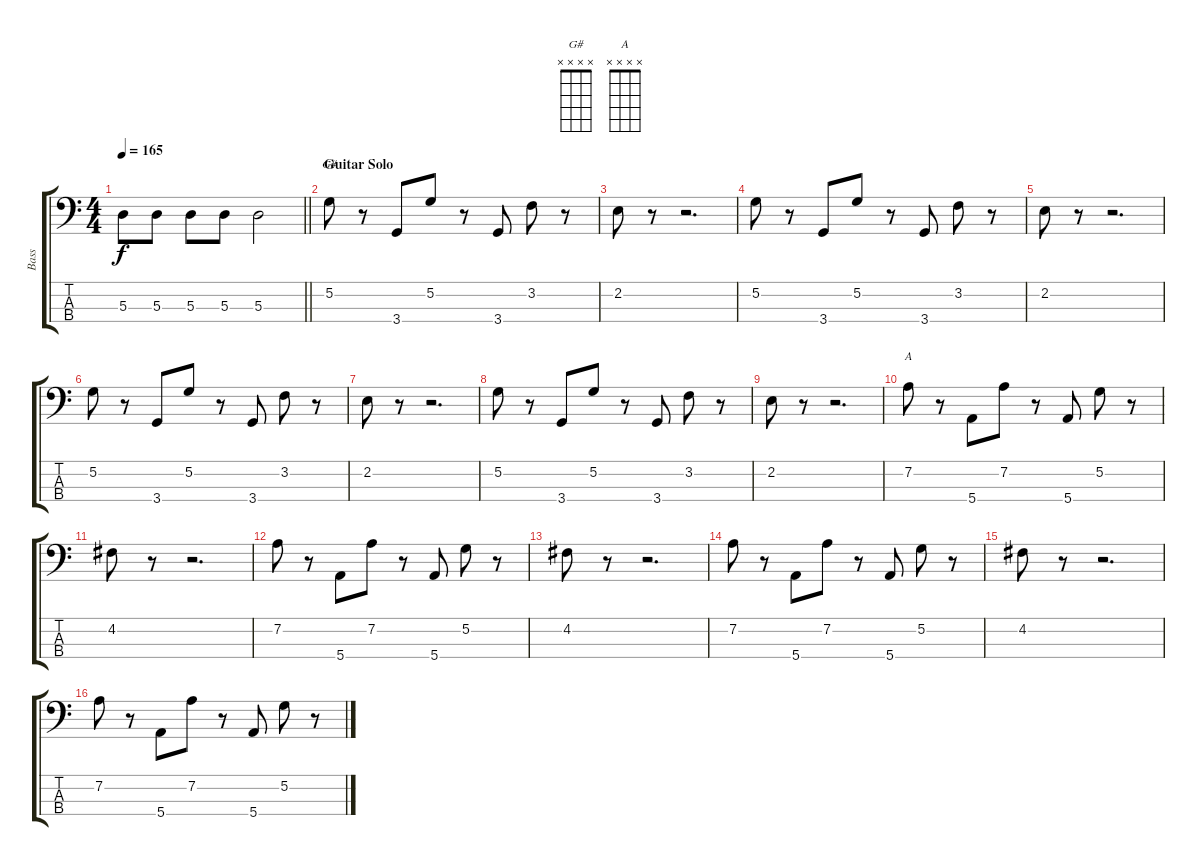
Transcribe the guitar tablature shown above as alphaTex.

\track ("Bass" "Bass") {instrument electricbassfinger}
\staff {score tabs}
\tuning (G2 D2 A1 E1) {hide}
\chord ("G#" x x x x)
\chord ("A" x x x x)
\ts (4 4)
\tempo 165
\clef f4
\barLineRight lightlight
\ks c
5.3.8{dy f} 5.3.8 5.3.8 5.3.8 5.3.2 |
\section ("" "Guitar Solo")
5.2.8{ch "G#"} r.8 3.4.8 5.2.8 r.8 3.4.8 3.2.8 r.8 |
2.2.8 r.8 r.2{d} |
5.2.8 r.8 3.4.8 5.2.8 r.8 3.4.8 3.2.8 r.8 |
2.2.8 r.8 r.2{d} |
5.2.8 r.8 3.4.8 5.2.8 r.8 3.4.8 3.2.8 r.8 |
2.2.8 r.8 r.2{d} |
5.2.8 r.8 3.4.8 5.2.8 r.8 3.4.8 3.2.8 r.8 |
2.2.8 r.8 r.2{d} |
7.2.8{ch "A"} r.8 5.4.8 7.2.8 r.8 5.4.8 5.2.8 r.8 |
4.2.8 r.8 r.2{d} |
7.2.8 r.8 5.4.8 7.2.8 r.8 5.4.8 5.2.8 r.8 |
4.2.8 r.8 r.2{d} |
7.2.8 r.8 5.4.8 7.2.8 r.8 5.4.8 5.2.8 r.8 |
4.2.8 r.8 r.2{d} |
7.2.8 r.8 5.4.8 7.2.8 r.8 5.4.8 5.2.8 r.8
